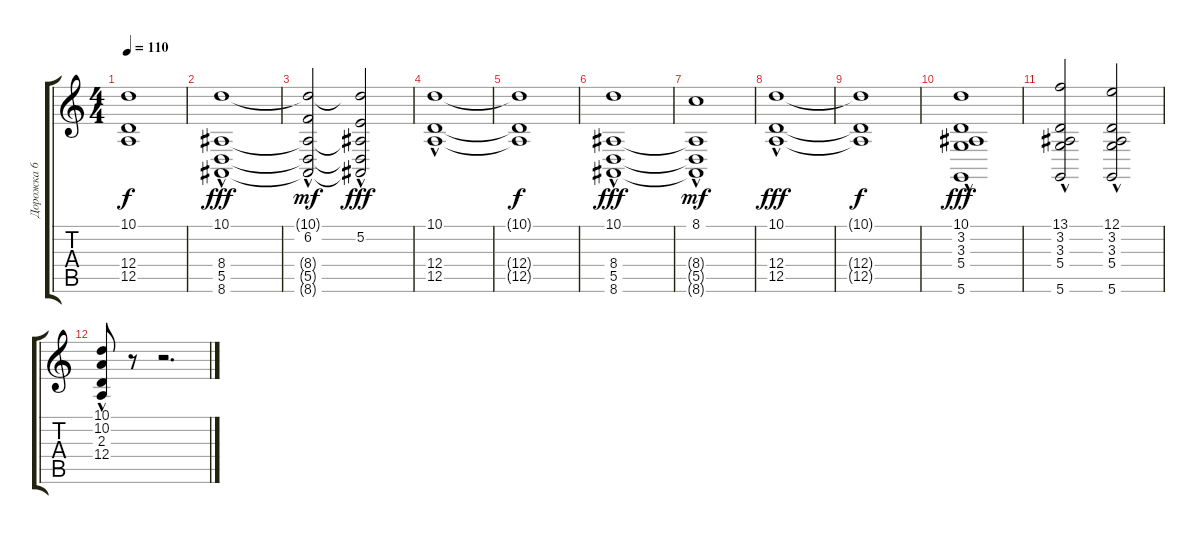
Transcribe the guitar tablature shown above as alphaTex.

\track ("Дорожка 6" "Дорожка 6") {instrument stringensemble1}
\staff {score tabs}
\tuning (E4 B3 G3 D3 A2 D2) {hide}
\ts (4 4)
\tempo 110
\clef g2
\ks c
(10.1{t} 12.4{t} 12.5{t}).1{dy f} |
(10.1{hac} 8.4{hac} 5.5 8.6{hac}).1{dy fff} |
(10.1{t} 6.2{hac} 8.4{t} 5.5{t} 8.6{t}).2{dy mf} (10.1{t} 5.2{hac} 8.4{t} 5.5{t} 8.6{t}).2{dy fff} |
(10.1{hac} 12.4{hac} 12.5{hac}).1 |
(10.1{t} 12.4{t} 12.5{t}).1{dy f} |
(10.1{hac} 8.4{hac} 5.5 8.6{hac}).1{dy fff} |
(8.1{hac} 8.4{t} 5.5{t} 8.6{t}).1{dy mf} |
(10.1{hac} 12.4{hac} 12.5{hac}).1{dy fff} |
(10.1{t} 12.4{t} 12.5{t}).1{dy f} |
(10.1{hac} 3.2 3.3 5.4{hac} 5.6{hac}).1{dy fff} |
(13.1{hac} 3.2 3.3 5.4{hac} 5.6{hac}).2 (12.1{hac} 3.2 3.3 5.4{hac} 5.6{hac}).2 |
(10.1{hac} 10.2 2.3 12.4{hac}).8 r.8 r.2{d}
